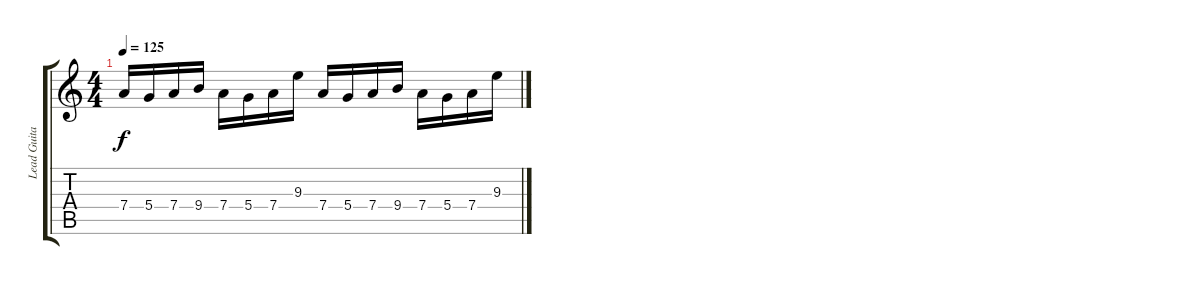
\track ("Lead Guitar Effects" "Lead Guita") {instrument guitarharmonics}
\staff {score tabs}
\tuning (E4 B3 G3 D3 A2 E2) {hide}
\ts (4 4)
\tempo 125
\clef g2
\ks c
7.4.16{dy f} 5.4.16 7.4.16 9.4.16 7.4.16 5.4.16 7.4.16 9.3.16 7.4.16 5.4.16 7.4.16 9.4.16 7.4.16 5.4.16 7.4.16 9.3.16
